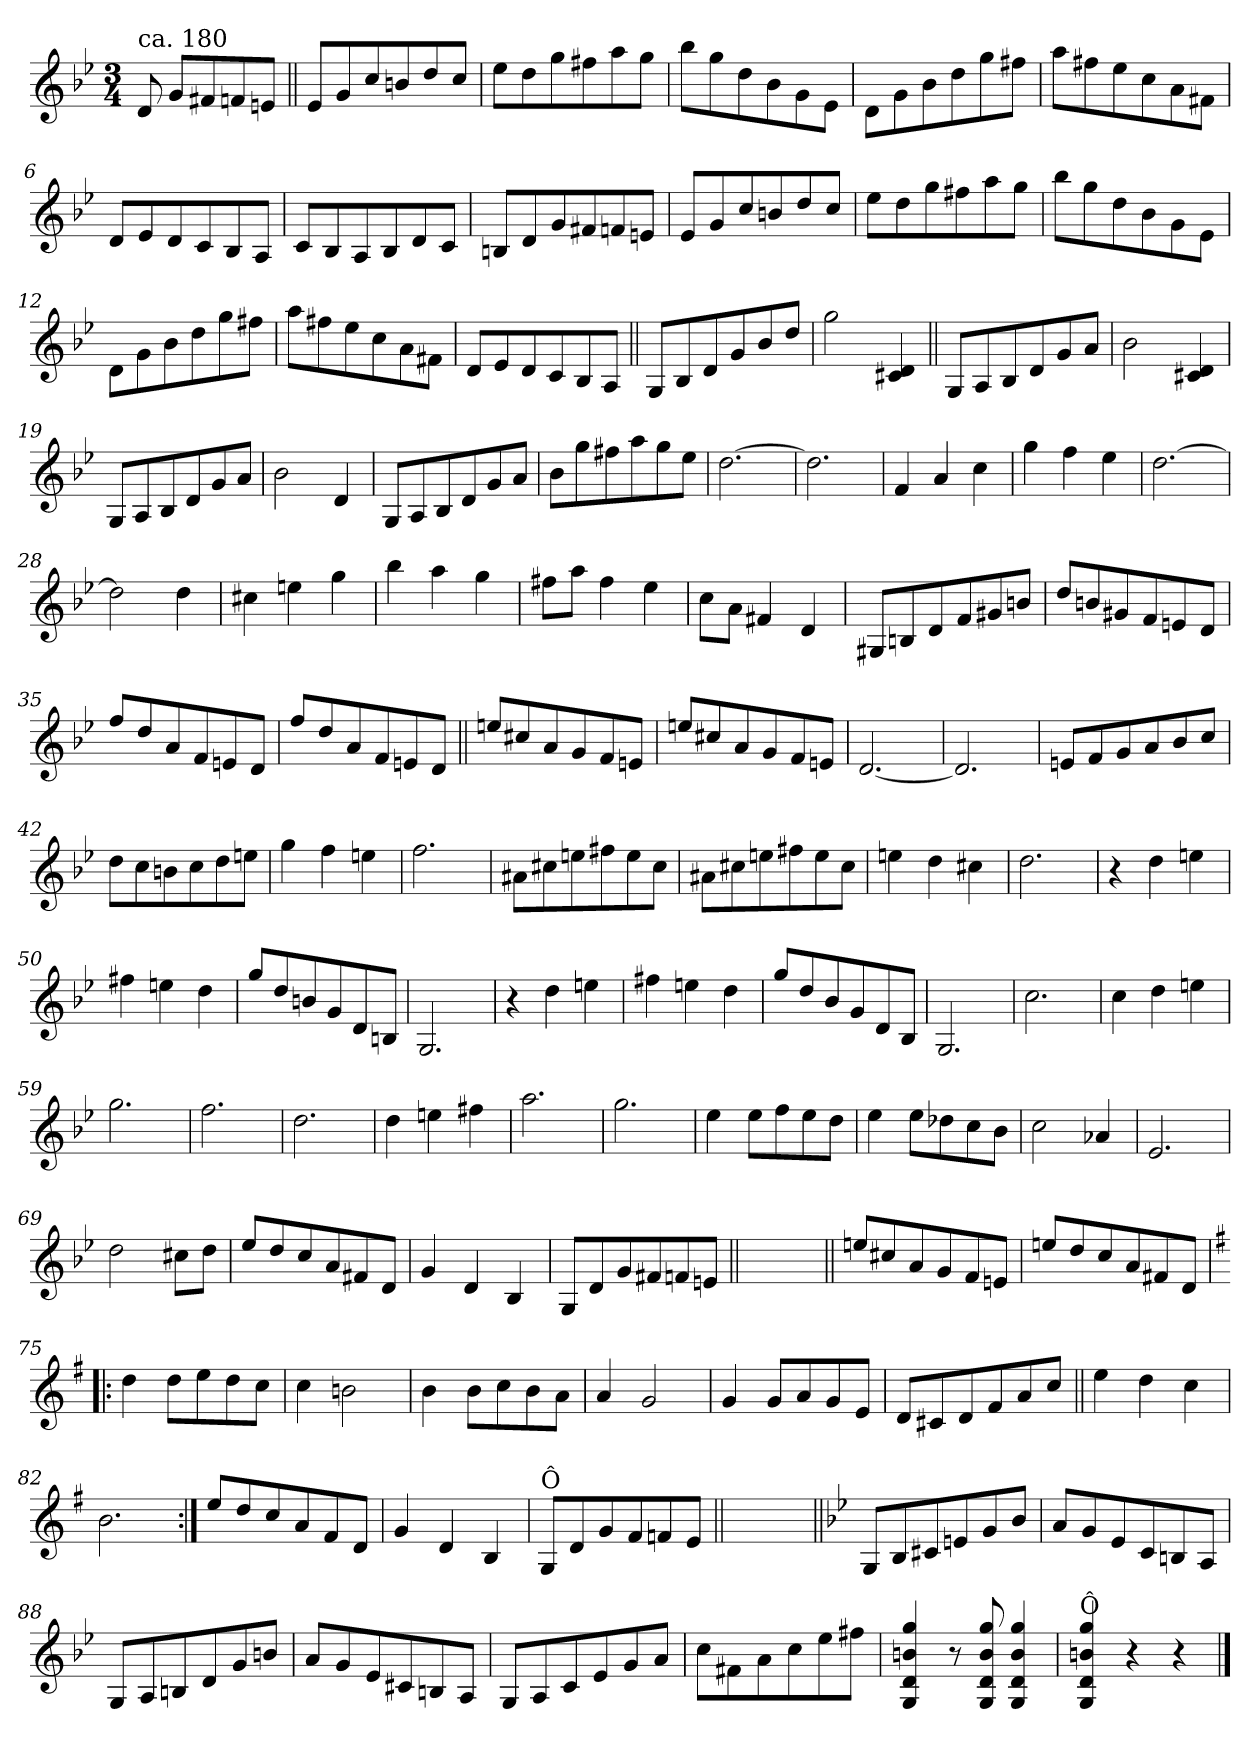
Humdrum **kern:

**kern
*part1
*staff1
*clefG2
*k[b-e-]
*B-:
*M3/4
=
!LO:TX:a:t=ca. 180
8d/
8g/L
8f#X/
8fn/
8en/J
=1||
8e-i/L
8g/
8cc/
8bn/
8dd/
8cc/J
=2
8ee-\L
8dd\
8gg\
8ff#X\
8aa\
8gg\J
=3
8bb-\L
8gg\
8dd\
8b-\
8g\
8e-\J
=4
8d\L
8g\
8b-\
8dd\
8gg\
8ff#X\J
!!LO:LB:g=z
=5
8aa\L
8ff#X\
8ee-\
8cc\
8a\
8f#X\J
=6
8d/L
8e-/
8d/
8c/
8B-/
8A/J
=7
8c/L
8B-/
8A/
8B-/
8d/
8c/J
=8
8Bn/L
8d/
8g/
8f#X/
8fn/
8en/J
=9
8e-i/L
8g/
8cc/
8bn/
8dd/
8cc/J
!!LO:LB:g=z
=10
8ee-\L
8dd\
8gg\
8ff#X\
8aa\
8gg\J
=11
8bb-\L
8gg\
8dd\
8b-\
8g\
8e-\J
=12
8d\L
8g\
8b-\
8dd\
8gg\
8ff#X\J
=13
8aa\L
8ff#X\
8ee-\
8cc\
8a\
8f#X\J
=14
8d/L
8e-/
8d/
8c/
8B-/
8A/J
!!LO:LB:g=z
=15||
8G/L
8B-/
8d/
8g/
8b-/
8dd/J
=16
2gg\
4c#X/ 4d/
=17||
8G/L
8A/
8B-/
8d/
8g/
8a/J
=18
2b-\
4c#X/ 4d/
=19
8G/L
8A/
8B-/
8d/
8g/
8a/J
!!LO:LB:g=z
=20
2b-\
4d/
=21
8G/L
8A/
8B-/
8d/
8g/
8a/J
=22
8b-\L
8gg\
8ff#X\
8aa\
8gg\
8ee-\J
=23
[2.dd\
=24
2.dd\]
=25
4f/
4a/
4cc\
!!LO:LB:g=z
=26
4gg\
4ff\
4ee-\
=27
[2.dd\
=28
2dd\]
4dd\
=29
4cc#X\
4een\
4gg\
=30
4bb-\
4aa\
4gg\
=31
8ff#X\L
8aa\J
4ff#\
4ee-\
!!LO:LB:g=z
=32
8cc\L
8a\J
4f#X/
4d/
=33
8G#X/L
8Bn/
8d/
8f/
8g#X/
8bn/J
=34
8dd/L
8bn/
8g#X/
8f/
8en/
8d/J
=35
8ff/L
8dd/
8a/
8f/
8en/
8d/J
=36
8ff/L
8dd/
8a/
8f/
8en/
8d/J
!!LO:LB:g=z
=37||
8ee/L
8cc#X/
8a/
8g/
8f/
8en/J
=38
8ee/L
8cc#X/
8a/
8g/
8f/
8en/J
=39
[<2.d/
=40
2.d/]
=41
8en/L
8f/
8g/
8a/
8b-/
8cc/J
!!LO:LB:g=z
=42
8dd\L
8cc\
8bn\
8cc\
8dd\
8een\J
=43
4gg\
4ff\
4een\
=44
2.ff\
=45
8a#X\L
8cc#X\
8een\
8ff#X\
8ee\
8cc#\J
=46
8a#X\L
8cc#X\
8een\
8ff#X\
8ee\
8cc#\J
!!LO:PB:g=z
=47
4een\
4dd\
4cc#X\
=48
2.dd\
=49
4r
4dd\
4een\
=50
4ff#X\
4een\
4dd\
=51
8gg/L
8dd/
8bn/
8g/
8d/
8Bn/J
=52
2.G/
!!LO:LB:g=z
=53
4r
4dd\
4een\
=54
4ff#X\
4een\
4dd\
=55
8gg/L
8dd/
8b-/
8g/
8d/
8B-/J
=56
2.G/
=57
2.cc\
=58
4cc\
4dd\
4een\
!!LO:LB:g=z
=59
2.gg\
=60
2.ff\
=61
2.dd\
=62
4dd\
4een\
4ff#X\
=63
2.aa\
=64
2.gg\
!!LO:LB:g=z
=65
4ee-\
8ee-\L
8ff\
8ee-\
8dd\J
=66
4ee-\
8ee-\L
8dd-X\
8cc\
8b-\J
=67
2cc\
4a-X/
=68
2.e-/
=69
2dd\
8cc#X\L
8dd\J
=70
8ee-/L
8dd/
8cc/
8a/
8f#X/
8d/J
!!LO:LB:g=z
=71
4g/
4d/
4B-/
=72
8G/L
8d/
8g/
8f#X/
8fn/
8en/J
=72X1||
*stria0
2.ryy
=73||
*stria5
8ee/L
8cc#X/
8a/
8g/
8f/
8en/J
=74
8een/L
8dd/
8cc/
8a/
8f#X/
8d/J
!!LO:LB:g=z
=75!|:
*k[f#]
*G:
4dd\
8dd\L
8ee\
8dd\
8cc\J
=76
4cc\
2bni\
=77
4b\
8b\L
8cc\
8b\
8a\J
=78
4a/
2g/
=79
4g/
8g/L
8a/
8g/
8e/J
!!LO:LB:g=z
=80
8d/L
8c#X/
8d/
8f#/
8a/
8cc/J
=81||
4ee\
4dd\
4cc\
=82
2.b\
=83:|!
8ee/L
8dd/
8cc/
8a/
8f#/
8d/J
=84
4g/
4d/
4B/
!!LO:LB:g=z
=85
!LO:TX:a:t=Ô
8G/L
8d/
8g/
8f#/
8fn/
8e/J
=85X2||
*stria0
2.ryy
=86||
*stria5
*k[b-e-]
*B-:
8G/L
8B-/
8c#X/
8en/
8g/
8b-/J
=87
8a/L
8g/
8e-/
8c/
8Bn/
8A/J
=88
8G/L
8A/
8Bn/
8d/
8g/
8bn/J
!!LO:LB:g=z
=89
8a/L
8g/
8e-/
8c#X/
8Bn/
8A/J
=90
8G/L
8A/
8c/
8e-/
8g/
8a/J
=91
8cc\L
8f#X\
8a\
8cc\
8ee-\
8ff#X\J
=92
4G/ 4d/ 4bn/ 4gg/
8r
8G/ 8d/ 8b/ 8gg/
4G/ 4d/ 4b/ 4gg/
=93
!LO:TX:a:t=Ô
4G/ 4d/ 4bn/ 4gg/
4r
4r
==
*-
